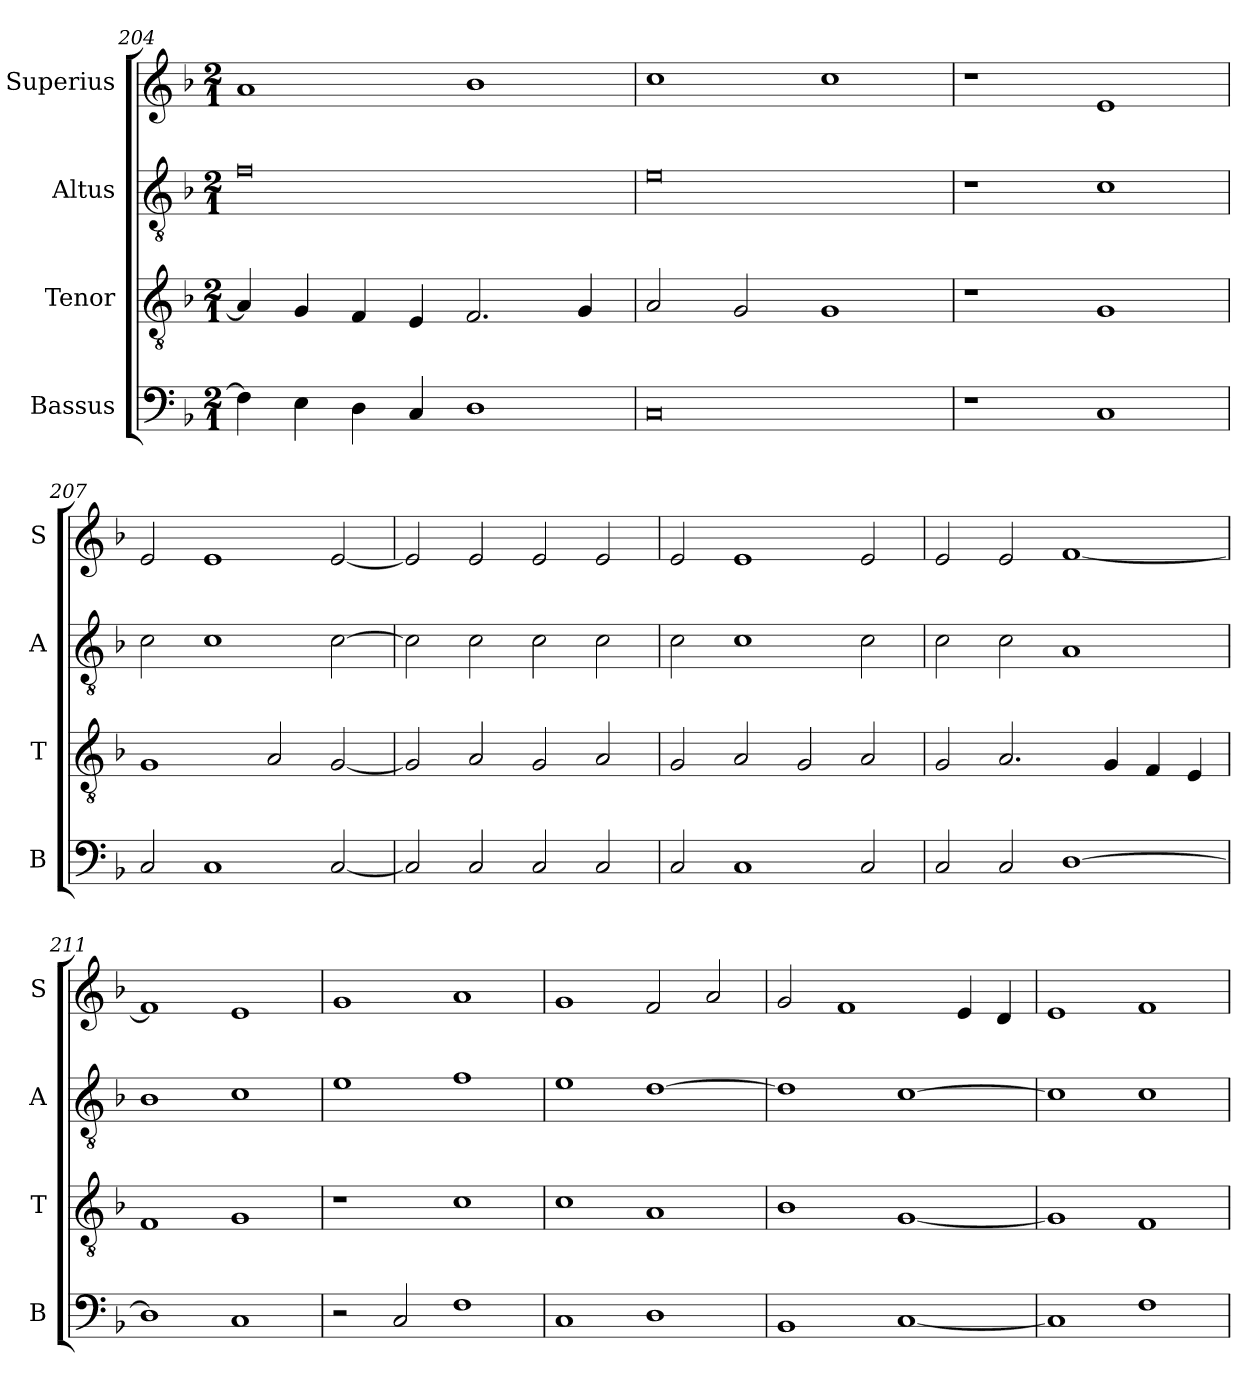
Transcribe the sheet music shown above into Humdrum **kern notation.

**kern	**kern	**kern	**kern
*part4	*part3	*part2	*part1
*staff4	*staff3	*staff2	*staff1
*I"Bassus	*I"Tenor	*I"Altus	*I"Superius
*I'B	*I'T	*I'A	*I'S
*clefF4	*clefGv2	*clefGv2	*clefG2
*k[b-]	*k[b-]	*k[b-]	*k[b-]
*F:	*F:	*F:	*F:
*M2/1	*M2/1	*M2/1	*M2/1
=204	=204	=204	=204
4F]	4A]	0f	1a
4E	4G	.	.
4D	4F	.	.
4C	4E	.	.
1D	2.F	.	1b-
.	4G	.	.
=205	=205	=205	=205
0C	2A	0e	1cc
.	2G	.	.
.	1G	.	1cc
=206	=206	=206	=206
1r	1r	1r	1r
1C	1G	1c	1e
=207	=207	=207	=207
2C	1G	2c	2e
1C	.	1c	1e
.	2A	.	.
[2C	[2G	[2c	[2e
=208	=208	=208	=208
2C]	2G]	2c]	2e]
2C	2A	2c	2e
2C	2G	2c	2e
2C	2A	2c	2e
=209	=209	=209	=209
2C	2G	2c	2e
1C	2A	1c	1e
.	2G	.	.
2C	2A	2c	2e
=210	=210	=210	=210
2C	2G	2c	2e
2C	2.A	2c	2e
[1D	.	1A	[1f
.	4G	.	.
.	4F	.	.
.	4E	.	.
=211	=211	=211	=211
1D]	1F	1B-	1f]
1C	1G	1c	1e
=212	=212	=212	=212
2r	1r	1e	1g
2C	.	.	.
1F	1c	1f	1a
=213	=213	=213	=213
1C	1c	1e	1g
1D	1A	[1d	2f
.	.	.	2a
=214	=214	=214	=214
1BB-	1B-	1d]	2g
.	.	.	1f
[1C	[1G	[1c	.
.	.	.	4e
.	.	.	4d
=215	=215	=215	=215
1C]	1G]	1c]	1e
1F	1F	1c	1f
=	=	=	=
*-	*-	*-	*-
